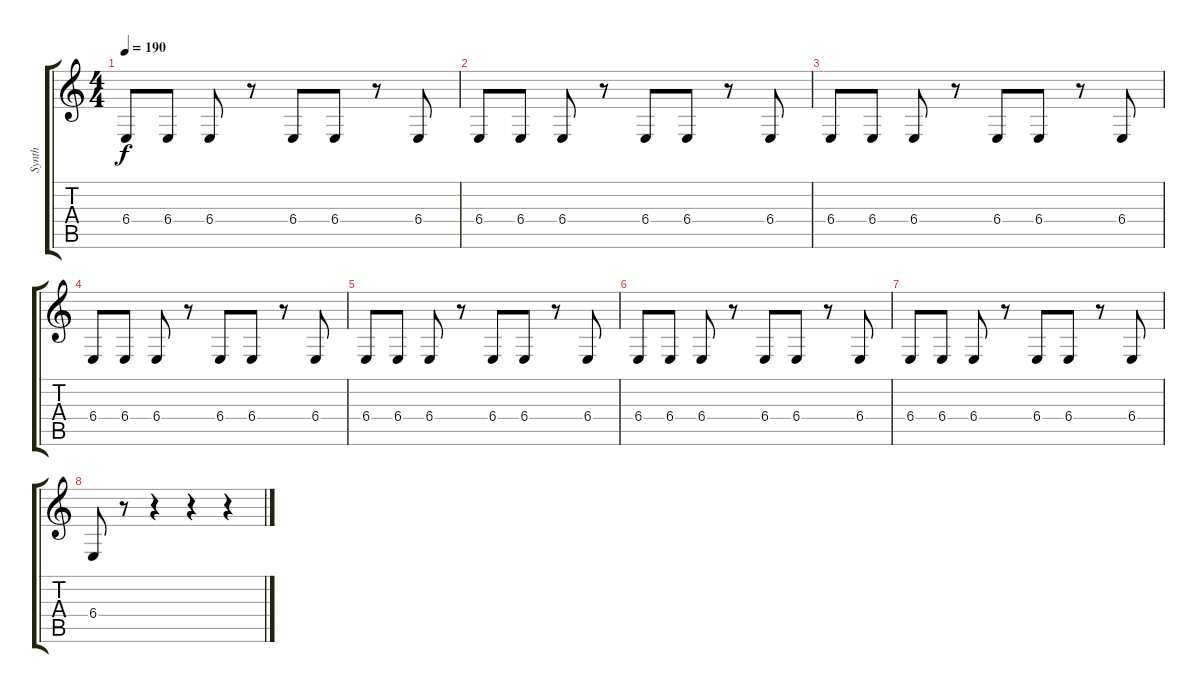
\track ("Synth" "Synth") {instrument lead2sawtooth}
\staff {score tabs}
\tuning (C4 G3 Eb3 Bb2 F2 C2) {hide}
\ts (4 4)
\tempo 190
\clef g2
\ks c
6.4.8{dy f instrument lead2sawtooth} 6.4.8 6.4.8 r.8 6.4.8 6.4.8 r.8 6.4.8 |
6.4.8 6.4.8 6.4.8 r.8 6.4.8 6.4.8 r.8 6.4.8 |
6.4.8 6.4.8 6.4.8 r.8 6.4.8 6.4.8 r.8 6.4.8 |
6.4.8 6.4.8 6.4.8 r.8 6.4.8 6.4.8 r.8 6.4.8 |
6.4.8 6.4.8 6.4.8 r.8 6.4.8 6.4.8 r.8 6.4.8 |
6.4.8 6.4.8 6.4.8 r.8 6.4.8 6.4.8 r.8 6.4.8 |
6.4.8 6.4.8 6.4.8 r.8 6.4.8 6.4.8 r.8 6.4.8 |
6.4.8 r.8 r.4 r.4 r.4
